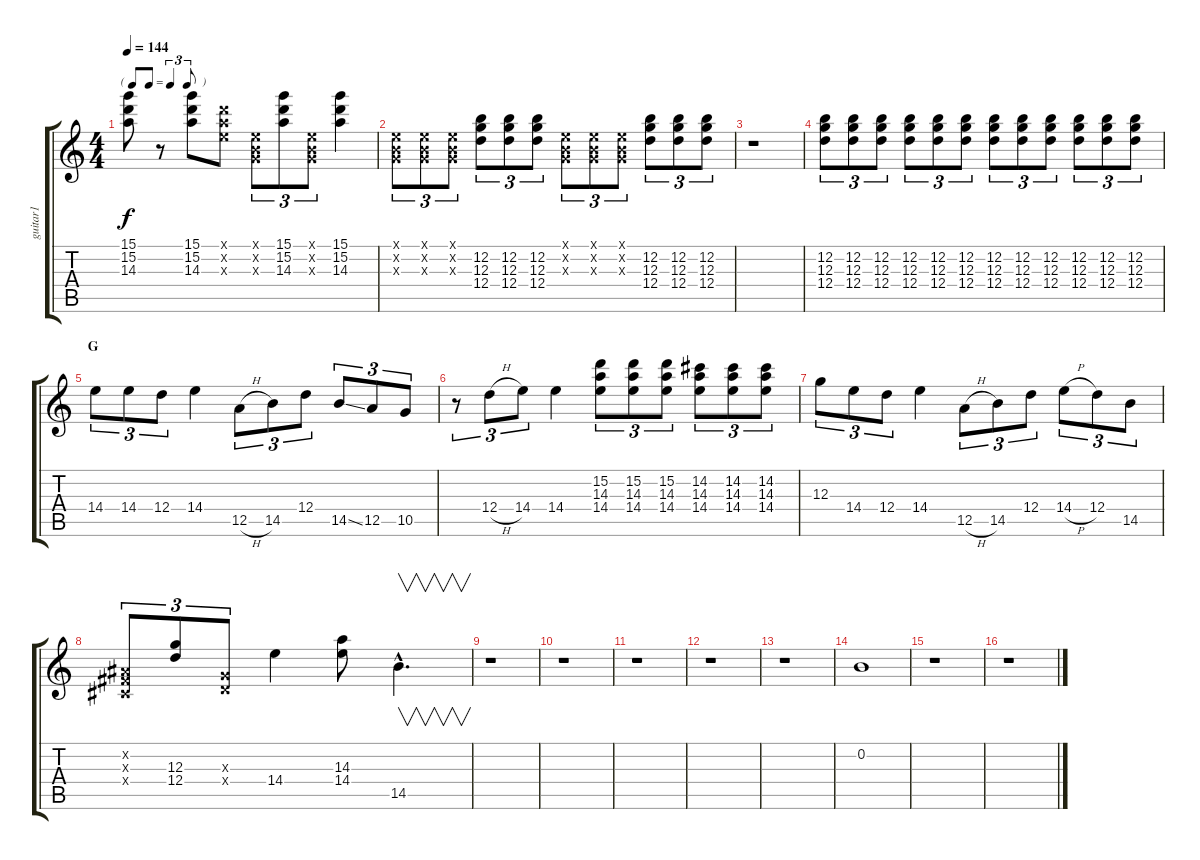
\track ("guitar1" "guitar1") {instrument overdrivenguitar}
\staff {score tabs}
\tuning (E4 B3 G3 D3 A2 E2) {hide}
\ts (4 4)
\tf triplet8th
\tempo 144
\clef g2
\ks c
(15.1 15.2 14.3).8{dy f} r.8 (15.1 15.2 14.3).8 (0.1{x} 15.2{x} 14.3{x}).8 (0.1{x} 0.2{x} 0.3{x}).8{tu (3 2)} (15.1 15.2 14.3).8{tu (3 2)} (0.1{x} 0.2{x} 0.3{x}).8{tu (3 2)} (15.1 15.2 14.3).4 |
(0.1{x} 0.2{x} 0.3{x}).8{tu (3 2)} (0.1{x} 0.2{x} 0.3{x}).8{tu (3 2)} (0.1{x} 0.2{x} 0.3{x}).8{tu (3 2)} (12.2 12.3 12.4).8{tu (3 2)} (12.2 12.3 12.4).8{tu (3 2)} (12.2 12.3 12.4).8{tu (3 2)} (0.1{x} 0.2{x} 0.3{x}).8{tu (3 2)} (0.1{x} 0.2{x} 0.3{x}).8{tu (3 2)} (0.1{x} 0.2{x} 0.3{x}).8{tu (3 2)} (12.2 12.3 12.4).8{tu (3 2)} (12.2 12.3 12.4).8{tu (3 2)} (12.2 12.3 12.4).8{tu (3 2)} |
r.1 |
(12.2 12.3 12.4).8{tu (3 2)} (12.2 12.3 12.4).8{tu (3 2)} (12.2 12.3 12.4).8{tu (3 2)} (12.2 12.3 12.4).8{tu (3 2)} (12.2 12.3 12.4).8{tu (3 2)} (12.2 12.3 12.4).8{tu (3 2)} (12.2 12.3 12.4).8{tu (3 2)} (12.2 12.3 12.4).8{tu (3 2)} (12.2 12.3 12.4).8{tu (3 2)} (12.2 12.3 12.4).8{tu (3 2)} (12.2 12.3 12.4).8{tu (3 2)} (12.2 12.3 12.4).8{tu (3 2)} |
\section ("" "G")
14.4.8{tu (3 2)} 14.4.8{tu (3 2)} 12.4.8{tu (3 2)} 14.4.4 12.5{h}.8{tu (3 2)} 14.5.8{tu (3 2)} 12.4.8{tu (3 2)} 14.5{ss}.8{tu (3 2)} 12.5.8{tu (3 2)} 10.5.8{tu (3 2)} |
r.8{tu (3 2)} 12.4{h}.8{tu (3 2)} 14.4.8{tu (3 2)} 14.4.4 (15.2 14.3 14.4).8{tu (3 2)} (15.2 14.3 14.4).8{tu (3 2)} (15.2 14.3 14.4).8{tu (3 2)} (14.2 14.3 14.4).8{tu (3 2)} (14.2 14.3 14.4).8{tu (3 2)} (14.2 14.3 14.4).8{tu (3 2)} |
12.3.8{tu (3 2)} 14.4.8{tu (3 2)} 12.4.8{tu (3 2)} 14.4.4 12.5{h}.8{tu (3 2)} 14.5.8{tu (3 2)} 12.4.8{tu (3 2)} 14.4{h}.8{tu (3 2)} 12.4.8{tu (3 2)} 14.5.8{tu (3 2)} |
(-1.2{x} -1.3{x} -1.4{x}).8{tu (3 2)} (12.3 12.4).8{tu (3 2)} (0.3{x} 0.4{x}).8{tu (3 2)} 14.4.4 (14.3 14.4).8 14.5{hac}.4{v d} |
r.1 |
r.1 |
r.1 |
r.1 |
r.1 |
0.2.1 |
r.1 |
r.1
